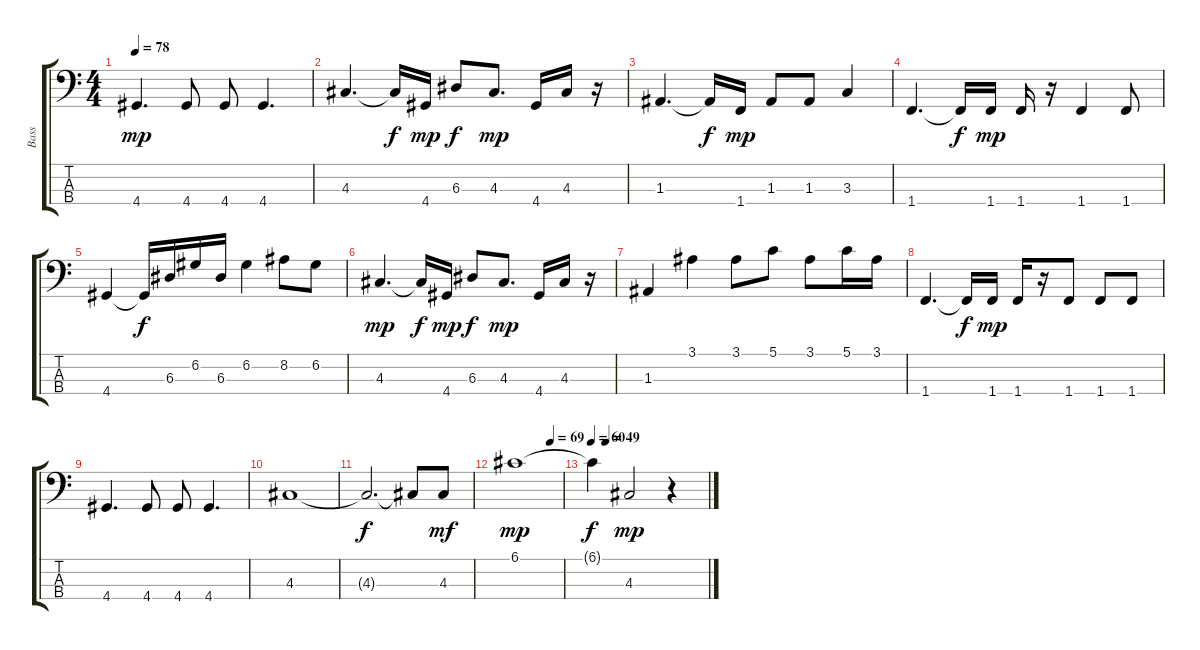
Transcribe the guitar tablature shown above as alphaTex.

\track ("Bass" "Bass") {instrument electricbassfinger}
\staff {score tabs}
\tuning (G2 D2 A1 E1) {hide}
\ts (4 4)
\tempo 78
\clef f4
\ks c
4.4.4{d dy mp} 4.4.8 4.4.8 4.4.4{d} |
4.3.4{d} 4.3{t}.16{dy f} 4.4.16{dy mp} 6.3.8{dy f} 4.3.8{d dy mp} 4.4.16 4.3.16 r.16 |
1.3.4{d} 1.3{t}.16{dy f} 1.4.16{dy mp} 1.3.8 1.3.8 3.3.4 |
1.4.4{d} 1.4{t}.16{dy f} 1.4.16{dy mp} 1.4.16 r.16 1.4.4 1.4.8 |
4.4.4 4.4{t}.16{dy f} 6.3.16 6.2.16 6.3.16 6.2.4 8.2.8 6.2.8 |
4.3.4{d dy mp} 4.3{t}.16{dy f} 4.4.16{dy mp} 6.3.8{dy f} 4.3.8{d dy mp} 4.4.16 4.3.16 r.16 |
1.3.4 3.1.4 3.1.8 5.1.8 3.1.8 5.1.16 3.1.16 |
1.4.4{d} 1.4{t}.16{dy f} 1.4.16{dy mp} 1.4.16 r.16 1.4.8 1.4.8 1.4.8 |
4.4.4{d} 4.4.8 4.4.8 4.4.4{d} |
4.3.1 |
4.3{t}.2{d dy f} 4.3{t}.8 4.3.8{dy mf} |
\tempo (69 0.75)
6.1.1{dy mp} |
\tempo 60
\tempo (49 0.125)
6.1{t}.4{dy f} 4.3.2{dy mp} r.4
